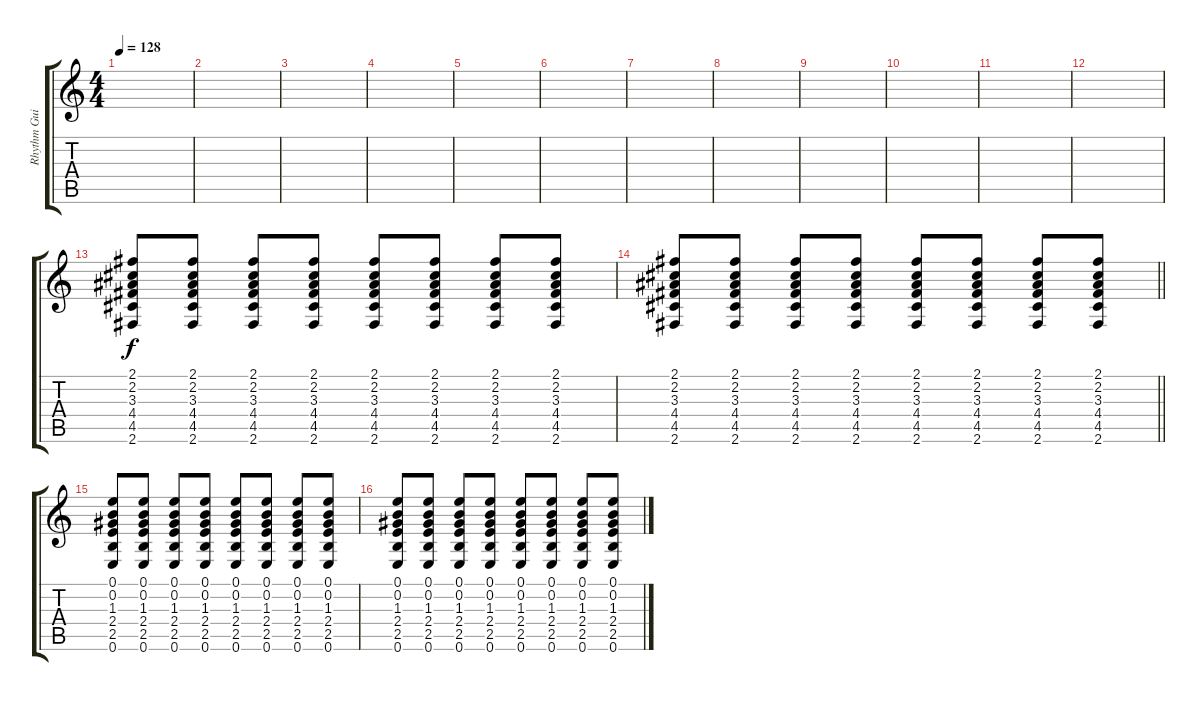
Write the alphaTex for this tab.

\track ("Rhythm Guitar" "Rhythm Gui") {instrument distortionguitar}
\staff {score tabs}
\tuning (E4 B3 G3 D3 A2 E2) {hide}
\ts (4 4)
\tempo 128
\clef g2
\ks c
|
|
|
|
|
|
|
|
|
|
|
|
(2.1 2.2 3.3 4.4 4.5 2.6).8 (2.1 2.2 3.3 4.4 4.5 2.6).8 (2.1 2.2 3.3 4.4 4.5 2.6).8 (2.1 2.2 3.3 4.4 4.5 2.6).8 (2.1 2.2 3.3 4.4 4.5 2.6).8 (2.1 2.2 3.3 4.4 4.5 2.6).8 (2.1 2.2 3.3 4.4 4.5 2.6).8 (2.1 2.2 3.3 4.4 4.5 2.6).8 |
\barLineRight lightlight
(2.1 2.2 3.3 4.4 4.5 2.6).8 (2.1 2.2 3.3 4.4 4.5 2.6).8 (2.1 2.2 3.3 4.4 4.5 2.6).8 (2.1 2.2 3.3 4.4 4.5 2.6).8 (2.1 2.2 3.3 4.4 4.5 2.6).8 (2.1 2.2 3.3 4.4 4.5 2.6).8 (2.1 2.2 3.3 4.4 4.5 2.6).8 (2.1 2.2 3.3 4.4 4.5 2.6).8 |
(0.1 0.2 1.3 2.4 2.5 0.6).8 (0.1 0.2 1.3 2.4 2.5 0.6).8 (0.1 0.2 1.3 2.4 2.5 0.6).8 (0.1 0.2 1.3 2.4 2.5 0.6).8 (0.1 0.2 1.3 2.4 2.5 0.6).8 (0.1 0.2 1.3 2.4 2.5 0.6).8 (0.1 0.2 1.3 2.4 2.5 0.6).8 (0.1 0.2 1.3 2.4 2.5 0.6).8 |
(0.1 0.2 1.3 2.4 2.5 0.6).8 (0.1 0.2 1.3 2.4 2.5 0.6).8 (0.1 0.2 1.3 2.4 2.5 0.6).8 (0.1 0.2 1.3 2.4 2.5 0.6).8 (0.1 0.2 1.3 2.4 2.5 0.6).8 (0.1 0.2 1.3 2.4 2.5 0.6).8 (0.1 0.2 1.3 2.4 2.5 0.6).8 (0.1 0.2 1.3 2.4 2.5 0.6).8
